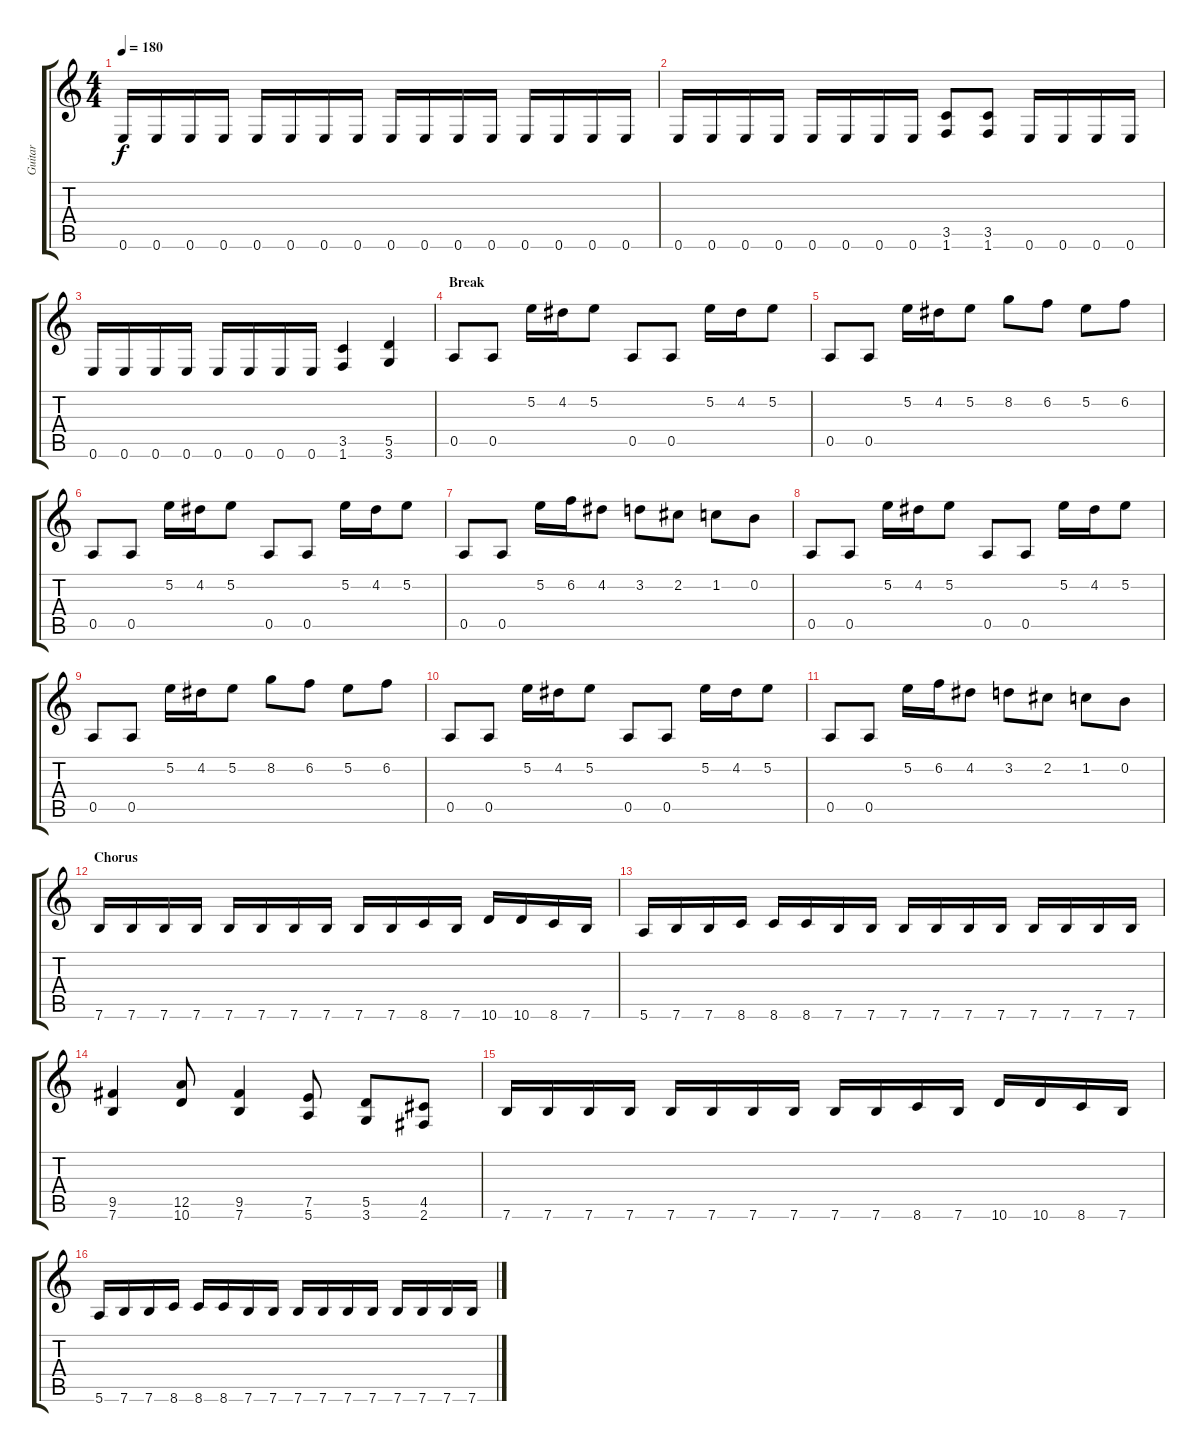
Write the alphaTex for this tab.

\track ("Guitar" "Guitar") {instrument distortionguitar}
\staff {score tabs}
\tuning (E4 B3 G3 D3 A2 E2) {hide}
\ts (4 4)
\tempo 180
\clef g2
\ks c
0.6.16{dy f} 0.6.16 0.6.16 0.6.16 0.6.16 0.6.16 0.6.16 0.6.16 0.6.16 0.6.16 0.6.16 0.6.16 0.6.16 0.6.16 0.6.16 0.6.16 |
0.6.16 0.6.16 0.6.16 0.6.16 0.6.16 0.6.16 0.6.16 0.6.16 (3.5 1.6).8 (3.5 1.6).8 0.6.16 0.6.16 0.6.16 0.6.16 |
0.6.16 0.6.16 0.6.16 0.6.16 0.6.16 0.6.16 0.6.16 0.6.16 (3.5 1.6).4 (5.5 3.6).4 |
\section ("" "Break")
0.5.8 0.5.8 5.2.16 4.2.16 5.2.8 0.5.8 0.5.8 5.2.16 4.2.16 5.2.8 |
0.5.8 0.5.8 5.2.16 4.2.16 5.2.8 8.2.8 6.2.8 5.2.8 6.2.8 |
0.5.8 0.5.8 5.2.16 4.2.16 5.2.8 0.5.8 0.5.8 5.2.16 4.2.16 5.2.8 |
0.5.8 0.5.8 5.2.16 6.2.16 4.2.8 3.2.8 2.2.8 1.2.8 0.2.8 |
0.5.8 0.5.8 5.2.16 4.2.16 5.2.8 0.5.8 0.5.8 5.2.16 4.2.16 5.2.8 |
0.5.8 0.5.8 5.2.16 4.2.16 5.2.8 8.2.8 6.2.8 5.2.8 6.2.8 |
0.5.8 0.5.8 5.2.16 4.2.16 5.2.8 0.5.8 0.5.8 5.2.16 4.2.16 5.2.8 |
0.5.8 0.5.8 5.2.16 6.2.16 4.2.8 3.2.8 2.2.8 1.2.8 0.2.8 |
\section ("" "Chorus")
7.6.16 7.6.16 7.6.16 7.6.16 7.6.16 7.6.16 7.6.16 7.6.16 7.6.16 7.6.16 8.6.16 7.6.16 10.6.16 10.6.16 8.6.16 7.6.16 |
5.6.16 7.6.16 7.6.16 8.6.16 8.6.16 8.6.16 7.6.16 7.6.16 7.6.16 7.6.16 7.6.16 7.6.16 7.6.16 7.6.16 7.6.16 7.6.16 |
(9.5 7.6).4 (12.5 10.6).8 (9.5 7.6).4 (7.5 5.6).8 (5.5 3.6).8 (4.5 2.6).8 |
7.6.16 7.6.16 7.6.16 7.6.16 7.6.16 7.6.16 7.6.16 7.6.16 7.6.16 7.6.16 8.6.16 7.6.16 10.6.16 10.6.16 8.6.16 7.6.16 |
5.6.16 7.6.16 7.6.16 8.6.16 8.6.16 8.6.16 7.6.16 7.6.16 7.6.16 7.6.16 7.6.16 7.6.16 7.6.16 7.6.16 7.6.16 7.6.16
